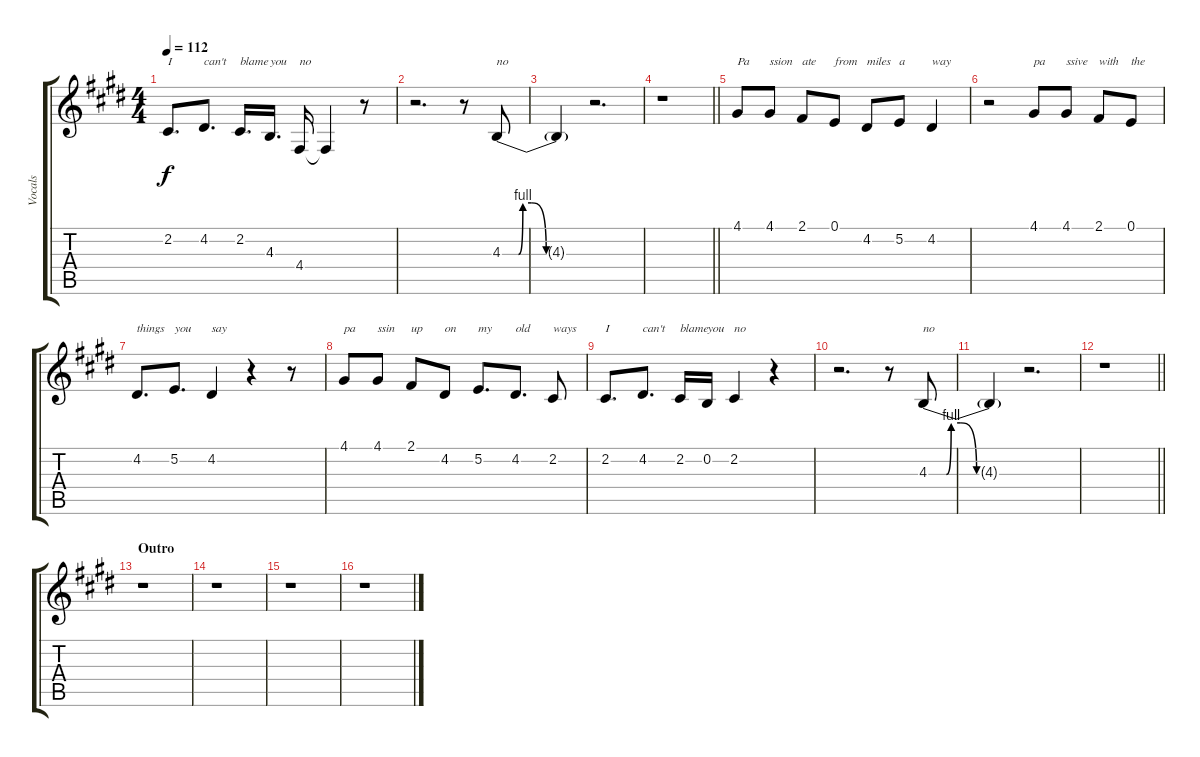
\track ("Vocals" "Vocals") {instrument brightacousticpiano}
\staff {score tabs}
\tuning (E4 B3 G3 D3 A2 E2) {hide}
\ts (4 4)
\tempo 112
\clef g2
\ks e
2.2.8{d txt "I" dy f} 4.2.8{d txt "can't"} 2.2.16{d txt "blame"} 4.3.16{d txt "you"} 4.4.16{txt "no"} 4.4{t}.4 r.8 |
r.2{d} r.8 4.3{be (custom 0 0 11 0 14 4 20 4 30 0 60 0)}.8{txt "no"} |
4.3{t}.4 r.2{d} |
\barLineRight lightlight
r.1 |
4.1.8{txt "Pa"} 4.1.8{txt "ssion"} 2.1.8{txt "ate"} 0.1.8{txt "from"} 4.2.8{txt "miles"} 5.2.8{txt "a"} 4.2.4{txt "way"} |
r.2 4.1.8{txt "pa"} 4.1.8{txt "ssive"} 2.1.8{txt "with"} 0.1.8{txt "the"} |
4.2.8{d txt "things"} 5.2.8{d txt "you"} 4.2.4{txt "say"} r.4 r.8 |
4.1.8{txt "pa"} 4.1.8{txt "ssin"} 2.1.8{txt "up"} 4.2.8{txt "on"} 5.2.8{d txt "my"} 4.2.8{d txt "old"} 2.2.8{txt "ways"} |
2.2.8{d txt "I"} 4.2.8{d txt "can't"} 2.2.16{txt "blame"} 0.2.16{txt "you"} 2.2.4{txt "no"} r.4 |
r.2{d} r.8 4.3{be (custom 0 0 11 0 14 4 20 4 30 0 60 0)}.8{txt "no"} |
4.3{t}.4 r.2{d} |
\barLineRight lightlight
r.1 |
\section ("" "Outro")
r.1 |
r.1 |
r.1 |
r.1
